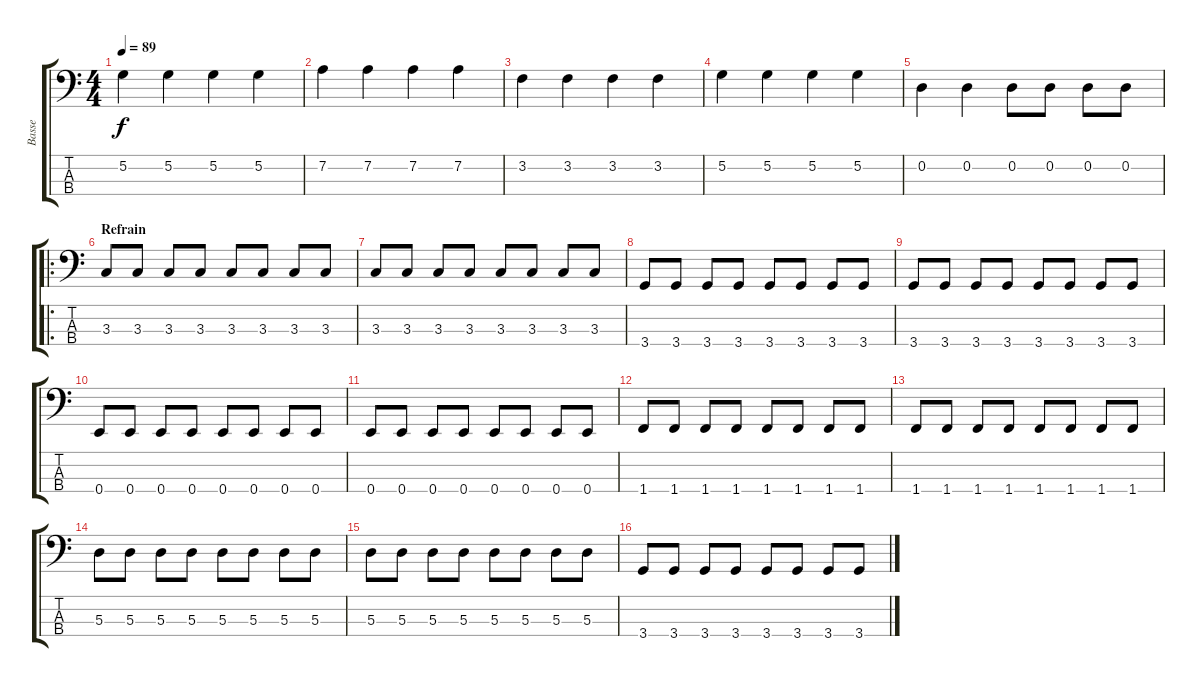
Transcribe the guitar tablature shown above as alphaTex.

\track ("Basse" "Basse") {instrument electricbasspick}
\staff {score tabs}
\tuning (G2 D2 A1 E1) {hide}
\ts (4 4)
\tempo 89
\clef f4
\ks c
5.2.4{dy f} 5.2.4 5.2.4 5.2.4 |
7.2.4 7.2.4 7.2.4 7.2.4 |
3.2.4 3.2.4 3.2.4 3.2.4 |
5.2.4 5.2.4 5.2.4 5.2.4 |
0.2.4 0.2.4 0.2.8 0.2.8 0.2.8 0.2.8 |
\ro
\section ("" "Refrain")
3.3.8 3.3.8 3.3.8 3.3.8 3.3.8 3.3.8 3.3.8 3.3.8 |
3.3.8 3.3.8 3.3.8 3.3.8 3.3.8 3.3.8 3.3.8 3.3.8 |
3.4.8 3.4.8 3.4.8 3.4.8 3.4.8 3.4.8 3.4.8 3.4.8 |
3.4.8 3.4.8 3.4.8 3.4.8 3.4.8 3.4.8 3.4.8 3.4.8 |
0.4.8 0.4.8 0.4.8 0.4.8 0.4.8 0.4.8 0.4.8 0.4.8 |
0.4.8 0.4.8 0.4.8 0.4.8 0.4.8 0.4.8 0.4.8 0.4.8 |
1.4.8 1.4.8 1.4.8 1.4.8 1.4.8 1.4.8 1.4.8 1.4.8 |
1.4.8 1.4.8 1.4.8 1.4.8 1.4.8 1.4.8 1.4.8 1.4.8 |
5.3.8 5.3.8 5.3.8 5.3.8 5.3.8 5.3.8 5.3.8 5.3.8 |
5.3.8 5.3.8 5.3.8 5.3.8 5.3.8 5.3.8 5.3.8 5.3.8 |
3.4.8 3.4.8 3.4.8 3.4.8 3.4.8 3.4.8 3.4.8 3.4.8
